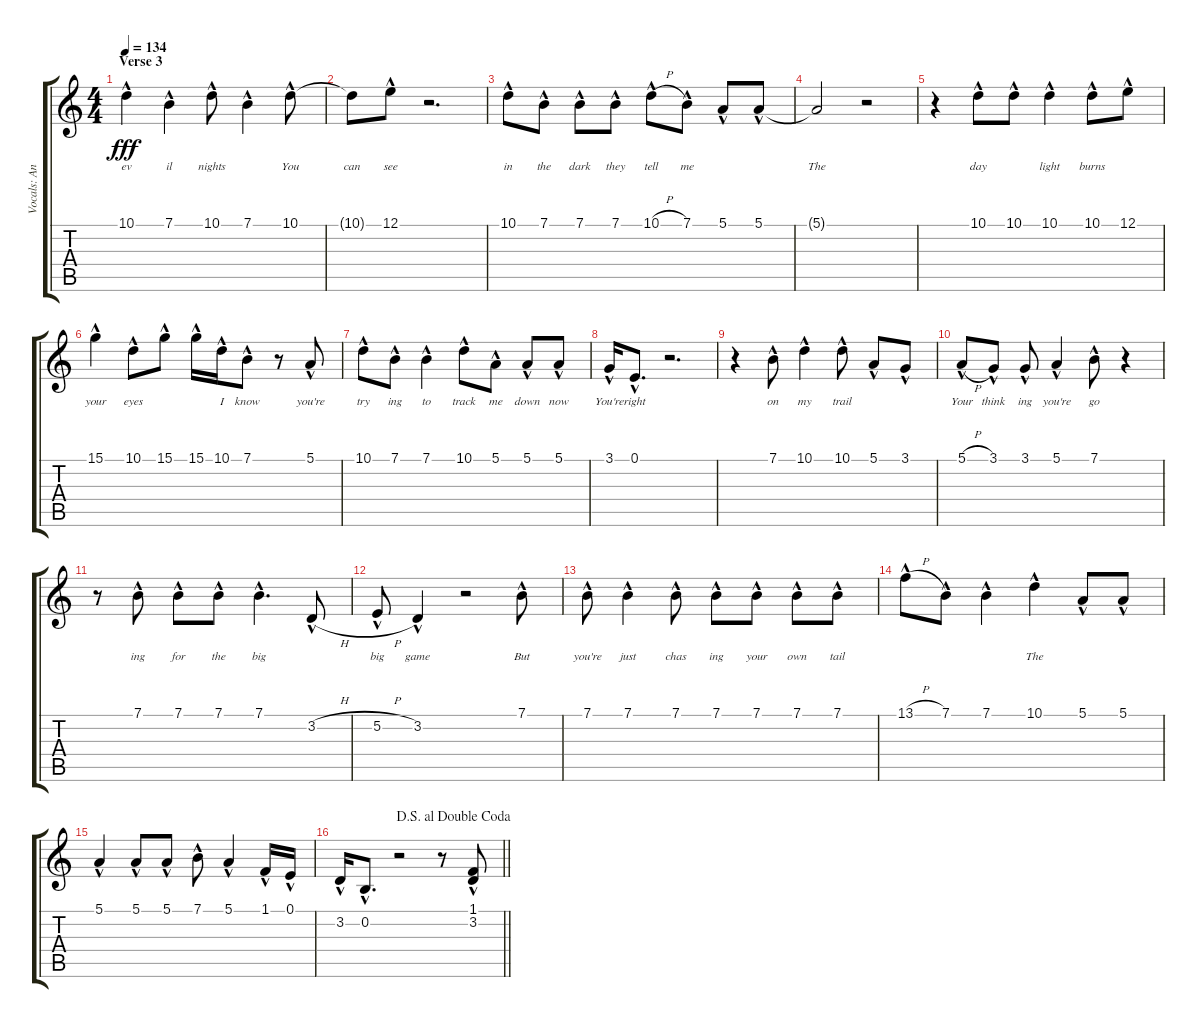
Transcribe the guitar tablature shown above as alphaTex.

\track ("Vocals: Ann" "Vocals: An") {instrument lead2sawtooth}
\staff {score tabs}
\tuning (E4 B3 G3 D3 A2 E2) {hide}
\ts (4 4)
\section ("" "Verse 3")
\tempo 134
\clef g2
\ks c
10.1{hac}.4{lyrics (0 "ev") lyrics (1 "") lyrics (2 "") lyrics (3 "") lyrics (4 "") dy fff} 7.1{hac}.4{lyrics (0 "il") lyrics (1 "") lyrics (2 "") lyrics (3 "") lyrics (4 "")} 10.1{hac}.8{lyrics (0 "nights") lyrics (1 "") lyrics (2 "") lyrics (3 "") lyrics (4 "")} 7.1{hac}.4{lyrics (0 "") lyrics (1 "") lyrics (2 "") lyrics (3 "") lyrics (4 "")} 10.1{hac}.8{lyrics (0 "You") lyrics (1 "") lyrics (2 "") lyrics (3 "") lyrics (4 "")} |
10.1{t}.8{lyrics (0 "can") lyrics (1 "") lyrics (2 "") lyrics (3 "") lyrics (4 "")} 12.1{hac}.8{lyrics (0 "see") lyrics (1 "") lyrics (2 "") lyrics (3 "") lyrics (4 "")} r.2{d} |
10.1{hac}.8{lyrics (0 "in") lyrics (1 "") lyrics (2 "") lyrics (3 "") lyrics (4 "")} 7.1{hac}.8{lyrics (0 "the") lyrics (1 "") lyrics (2 "") lyrics (3 "") lyrics (4 "")} 7.1{hac}.8{lyrics (0 "dark") lyrics (1 "") lyrics (2 "") lyrics (3 "") lyrics (4 "")} 7.1{hac}.8{lyrics (0 "they") lyrics (1 "") lyrics (2 "") lyrics (3 "") lyrics (4 "")} 10.1{h hac}.8{lyrics (0 "tell") lyrics (1 "") lyrics (2 "") lyrics (3 "") lyrics (4 "")} 7.1{hac}.8{lyrics (0 "me") lyrics (1 "") lyrics (2 "") lyrics (3 "") lyrics (4 "")} 5.1{hac}.8{lyrics (0 "") lyrics (1 "") lyrics (2 "") lyrics (3 "") lyrics (4 "")} 5.1{hac}.8{lyrics (0 "") lyrics (1 "") lyrics (2 "") lyrics (3 "") lyrics (4 "")} |
5.1{t}.2{lyrics (0 "The") lyrics (1 "") lyrics (2 "") lyrics (3 "") lyrics (4 "")} r.2 |
r.4 10.1{hac}.8{lyrics (0 "day") lyrics (1 "") lyrics (2 "") lyrics (3 "") lyrics (4 "")} 10.1{hac}.8{lyrics (0 "") lyrics (1 "") lyrics (2 "") lyrics (3 "") lyrics (4 "")} 10.1{hac}.4{lyrics (0 "light") lyrics (1 "") lyrics (2 "") lyrics (3 "") lyrics (4 "")} 10.1{hac}.8{lyrics (0 "burns") lyrics (1 "") lyrics (2 "") lyrics (3 "") lyrics (4 "")} 12.1{hac}.8{lyrics (0 "") lyrics (1 "") lyrics (2 "") lyrics (3 "") lyrics (4 "")} |
15.1{hac}.4{lyrics (0 "your") lyrics (1 "") lyrics (2 "") lyrics (3 "") lyrics (4 "")} 10.1{hac}.8{lyrics (0 "eyes") lyrics (1 "") lyrics (2 "") lyrics (3 "") lyrics (4 "")} 15.1{hac}.8{lyrics (0 "") lyrics (1 "") lyrics (2 "") lyrics (3 "") lyrics (4 "")} 15.1{hac}.16{lyrics (0 "") lyrics (1 "") lyrics (2 "") lyrics (3 "") lyrics (4 "")} 10.1{hac}.16{lyrics (0 "I") lyrics (1 "") lyrics (2 "") lyrics (3 "") lyrics (4 "")} 7.1{hac}.8{lyrics (0 "know") lyrics (1 "") lyrics (2 "") lyrics (3 "") lyrics (4 "")} r.8 5.1{hac}.8{lyrics (0 "you're") lyrics (1 "") lyrics (2 "") lyrics (3 "") lyrics (4 "")} |
10.1{hac}.8{lyrics (0 "try") lyrics (1 "") lyrics (2 "") lyrics (3 "") lyrics (4 "")} 7.1{hac}.8{lyrics (0 "ing") lyrics (1 "") lyrics (2 "") lyrics (3 "") lyrics (4 "")} 7.1{hac}.4{lyrics (0 "to") lyrics (1 "") lyrics (2 "") lyrics (3 "") lyrics (4 "")} 10.1{hac}.8{lyrics (0 "track") lyrics (1 "") lyrics (2 "") lyrics (3 "") lyrics (4 "")} 5.1{hac}.8{lyrics (0 "me") lyrics (1 "") lyrics (2 "") lyrics (3 "") lyrics (4 "")} 5.1{hac}.8{lyrics (0 "down") lyrics (1 "") lyrics (2 "") lyrics (3 "") lyrics (4 "")} 5.1{hac}.8{lyrics (0 "now") lyrics (1 "") lyrics (2 "") lyrics (3 "") lyrics (4 "")} |
3.1{hac}.16{lyrics (0 "You're") lyrics (1 "") lyrics (2 "") lyrics (3 "") lyrics (4 "")} 0.1{hac}.8{d lyrics (0 "right") lyrics (1 "") lyrics (2 "") lyrics (3 "") lyrics (4 "")} r.2{d} |
r.4 7.1{hac}.8{lyrics (0 "on") lyrics (1 "") lyrics (2 "") lyrics (3 "") lyrics (4 "")} 10.1{hac}.4{lyrics (0 "my") lyrics (1 "") lyrics (2 "") lyrics (3 "") lyrics (4 "")} 10.1{hac}.8{lyrics (0 "trail") lyrics (1 "") lyrics (2 "") lyrics (3 "") lyrics (4 "")} 5.1{hac}.8{lyrics (0 "") lyrics (1 "") lyrics (2 "") lyrics (3 "") lyrics (4 "")} 3.1{hac}.8{lyrics (0 "") lyrics (1 "") lyrics (2 "") lyrics (3 "") lyrics (4 "")} |
5.1{h hac}.8{lyrics (0 "Your") lyrics (1 "") lyrics (2 "") lyrics (3 "") lyrics (4 "")} 3.1{hac}.8{lyrics (0 "think") lyrics (1 "") lyrics (2 "") lyrics (3 "") lyrics (4 "")} 3.1{hac}.8{lyrics (0 "ing") lyrics (1 "") lyrics (2 "") lyrics (3 "") lyrics (4 "")} 5.1{hac}.4{lyrics (0 "you're") lyrics (1 "") lyrics (2 "") lyrics (3 "") lyrics (4 "")} 7.1{hac}.8{lyrics (0 "go") lyrics (1 "") lyrics (2 "") lyrics (3 "") lyrics (4 "")} r.4 |
r.8 7.1{hac}.8{lyrics (0 "ing") lyrics (1 "") lyrics (2 "") lyrics (3 "") lyrics (4 "")} 7.1{hac}.8{lyrics (0 "for") lyrics (1 "") lyrics (2 "") lyrics (3 "") lyrics (4 "")} 7.1{hac}.8{lyrics (0 "the") lyrics (1 "") lyrics (2 "") lyrics (3 "") lyrics (4 "")} 7.1{hac}.4{d lyrics (0 "big") lyrics (1 "") lyrics (2 "") lyrics (3 "") lyrics (4 "")} 3.2{h hac}.8{lyrics (0 "") lyrics (1 "") lyrics (2 "") lyrics (3 "") lyrics (4 "")} |
5.2{h hac}.8{lyrics (0 "big") lyrics (1 "") lyrics (2 "") lyrics (3 "") lyrics (4 "")} 3.2{hac}.4{lyrics (0 "game") lyrics (1 "") lyrics (2 "") lyrics (3 "") lyrics (4 "")} r.2 7.1{hac}.8{lyrics (0 "But") lyrics (1 "") lyrics (2 "") lyrics (3 "") lyrics (4 "")} |
7.1{hac}.8{lyrics (0 "you're") lyrics (1 "") lyrics (2 "") lyrics (3 "") lyrics (4 "")} 7.1{hac}.4{lyrics (0 "just") lyrics (1 "") lyrics (2 "") lyrics (3 "") lyrics (4 "")} 7.1{hac}.8{lyrics (0 "chas") lyrics (1 "") lyrics (2 "") lyrics (3 "") lyrics (4 "")} 7.1{hac}.8{lyrics (0 "ing") lyrics (1 "") lyrics (2 "") lyrics (3 "") lyrics (4 "")} 7.1{hac}.8{lyrics (0 "your") lyrics (1 "") lyrics (2 "") lyrics (3 "") lyrics (4 "")} 7.1{hac}.8{lyrics (0 "own") lyrics (1 "") lyrics (2 "") lyrics (3 "") lyrics (4 "")} 7.1{hac}.8{lyrics (0 "tail") lyrics (1 "") lyrics (2 "") lyrics (3 "") lyrics (4 "")} |
13.1{h hac}.8{lyrics (0 "") lyrics (1 "") lyrics (2 "") lyrics (3 "") lyrics (4 "")} 7.1{hac}.8{lyrics (0 "") lyrics (1 "") lyrics (2 "") lyrics (3 "") lyrics (4 "")} 7.1{hac}.4{lyrics (0 "") lyrics (1 "") lyrics (2 "") lyrics (3 "") lyrics (4 "")} 10.1{hac}.4{lyrics (0 "The") lyrics (1 "") lyrics (2 "") lyrics (3 "") lyrics (4 "")} 5.1{hac}.8 5.1{hac}.8 |
5.1{hac}.4 5.1{hac}.8 5.1{hac}.8 7.1{hac}.8 5.1{hac}.4 1.1{hac}.16 0.1{hac}.16 |
\jump dalsegnoaldoublecoda
\barLineRight lightlight
3.2{hac}.16 0.2{hac}.8{d} r.2 r.8 (1.1{hac} 3.2{hac}).8
